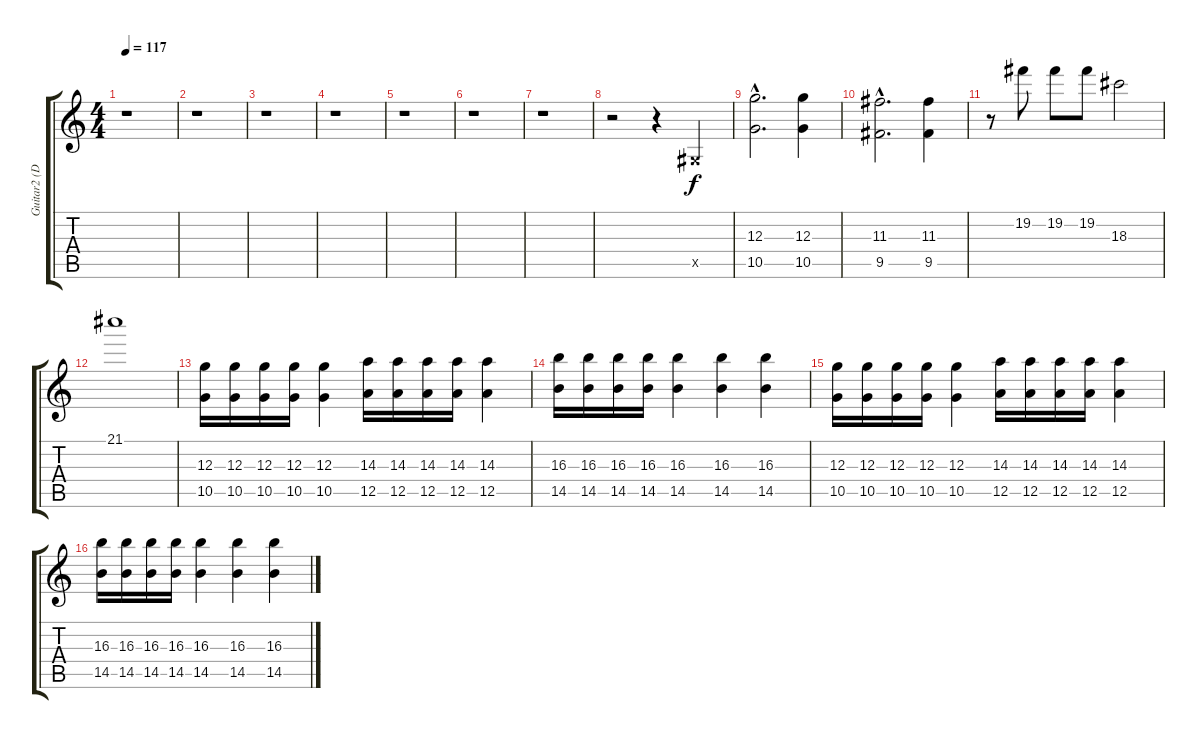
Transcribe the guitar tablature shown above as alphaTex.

\track ("Guitar2 (Distortion)" "Guitar2 (D") {instrument distortionguitar}
\staff {score tabs}
\tuning (E4 B3 G3 D3 A2 E2) {hide}
\ts (4 4)
\tempo 117
\clef g2
\ks c
r.1{dy f} |
r.1 |
r.1 |
r.1 |
r.1 |
r.1 |
r.1 |
r.2 r.4 -1.5{x}.4 |
(12.3{hac} 10.5{hac}).2{d} (12.3 10.5).4 |
(11.3{hac} 9.5{hac}).2{d} (11.3 9.5).4 |
r.8 19.2.8 19.2.8 19.2.8 18.3.2 |
21.1.1 |
(12.3 10.5).16 (12.3 10.5).16 (12.3 10.5).16 (12.3 10.5).16 (12.3 10.5).4 (14.3 12.5).16 (14.3 12.5).16 (14.3 12.5).16 (14.3 12.5).16 (14.3 12.5).4 |
(16.3 14.5).16 (16.3 14.5).16 (16.3 14.5).16 (16.3 14.5).16 (16.3 14.5).4 (16.3 14.5).4 (16.3 14.5).4 |
(12.3 10.5).16 (12.3 10.5).16 (12.3 10.5).16 (12.3 10.5).16 (12.3 10.5).4 (14.3 12.5).16 (14.3 12.5).16 (14.3 12.5).16 (14.3 12.5).16 (14.3 12.5).4 |
(16.3 14.5).16 (16.3 14.5).16 (16.3 14.5).16 (16.3 14.5).16 (16.3 14.5).4 (16.3 14.5).4 (16.3 14.5).4
